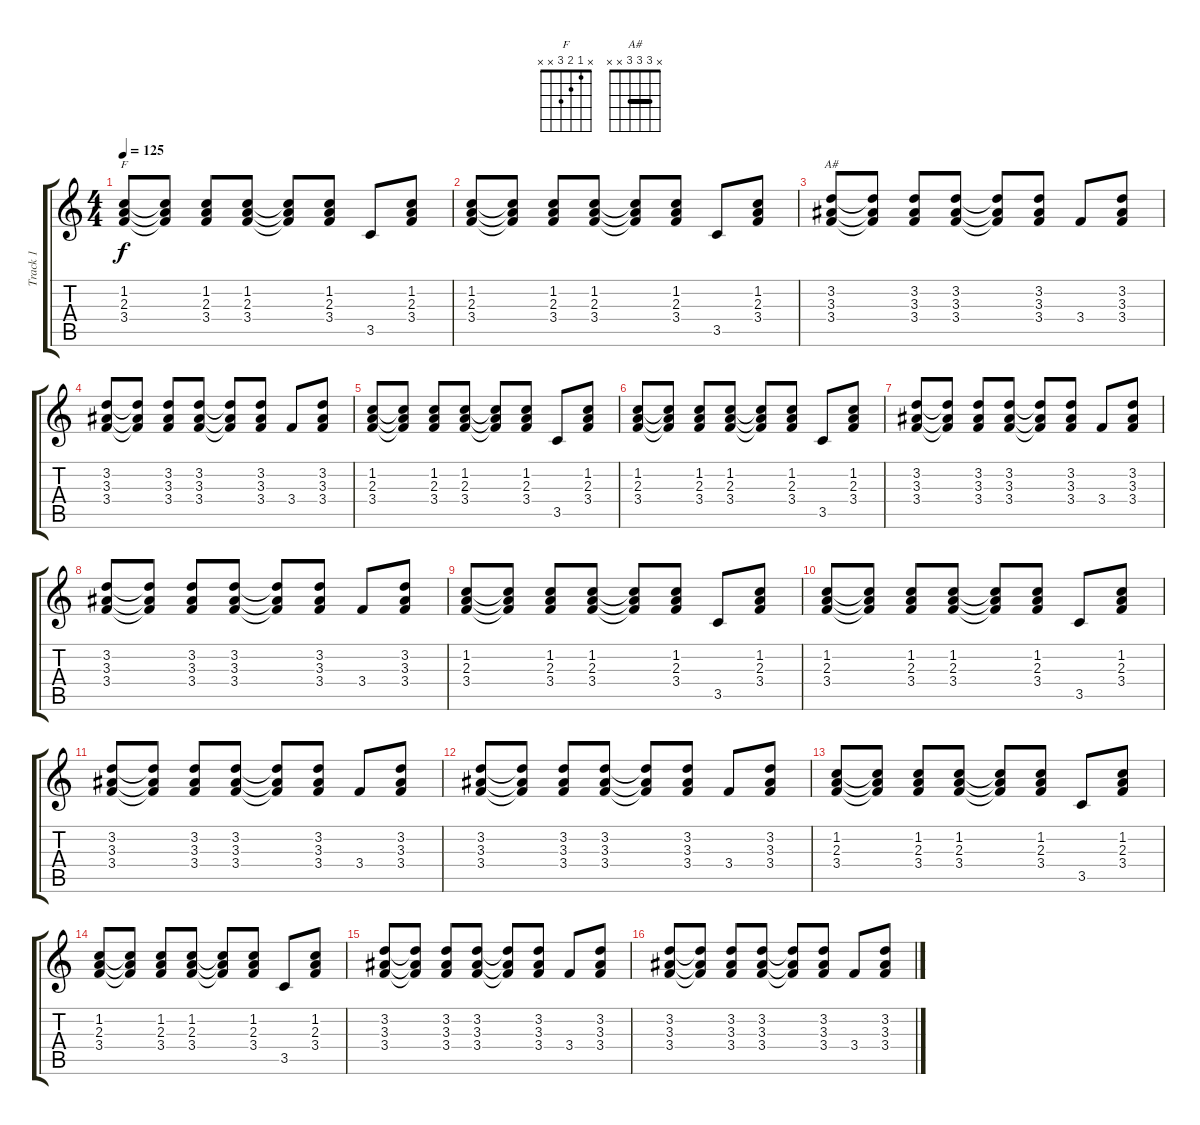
\track ("Track 1" "Track 1") {instrument acousticguitarsteel}
\staff {score tabs}
\tuning (E4 B3 G3 D3 A2 E2) {hide}
\chord ("F" x 1 2 3 x x)
\chord ("A#" x 3 3 3 x x) {barre 3}
\ts (4 4)
\tempo 125
\clef g2
\ks c
(1.2 2.3 3.4).8{ch "F" dy f} (1.2{t} 2.3{t} 3.4{t}).8 (1.2 2.3 3.4).8 (1.2 2.3 3.4).8 (1.2{t} 2.3{t} 3.4{t}).8 (1.2 2.3 3.4).8 3.5.8 (1.2 2.3 3.4).8 |
(1.2 2.3 3.4).8 (1.2{t} 2.3{t} 3.4{t}).8 (1.2 2.3 3.4).8 (1.2 2.3 3.4).8 (1.2{t} 2.3{t} 3.4{t}).8 (1.2 2.3 3.4).8 3.5.8 (1.2 2.3 3.4).8 |
(3.2 3.3 3.4).8{ch "A#"} (3.2{t} 3.3{t} 3.4{t}).8 (3.2 3.3 3.4).8 (3.2 3.3 3.4).8 (3.2{t} 3.3{t} 3.4{t}).8 (3.2 3.3 3.4).8 3.4.8 (3.2 3.3 3.4).8 |
(3.2 3.3 3.4).8 (3.2{t} 3.3{t} 3.4{t}).8 (3.2 3.3 3.4).8 (3.2 3.3 3.4).8 (3.2{t} 3.3{t} 3.4{t}).8 (3.2 3.3 3.4).8 3.4.8 (3.2 3.3 3.4).8 |
(1.2 2.3 3.4).8 (1.2{t} 2.3{t} 3.4{t}).8 (1.2 2.3 3.4).8 (1.2 2.3 3.4).8 (1.2{t} 2.3{t} 3.4{t}).8 (1.2 2.3 3.4).8 3.5.8 (1.2 2.3 3.4).8 |
(1.2 2.3 3.4).8 (1.2{t} 2.3{t} 3.4{t}).8 (1.2 2.3 3.4).8 (1.2 2.3 3.4).8 (1.2{t} 2.3{t} 3.4{t}).8 (1.2 2.3 3.4).8 3.5.8 (1.2 2.3 3.4).8 |
(3.2 3.3 3.4).8 (3.2{t} 3.3{t} 3.4{t}).8 (3.2 3.3 3.4).8 (3.2 3.3 3.4).8 (3.2{t} 3.3{t} 3.4{t}).8 (3.2 3.3 3.4).8 3.4.8 (3.2 3.3 3.4).8 |
(3.2 3.3 3.4).8 (3.2{t} 3.3{t} 3.4{t}).8 (3.2 3.3 3.4).8 (3.2 3.3 3.4).8 (3.2{t} 3.3{t} 3.4{t}).8 (3.2 3.3 3.4).8 3.4.8 (3.2 3.3 3.4).8 |
(1.2 2.3 3.4).8{volume 7} (1.2{t} 2.3{t} 3.4{t}).8 (1.2 2.3 3.4).8 (1.2 2.3 3.4).8 (1.2{t} 2.3{t} 3.4{t}).8 (1.2 2.3 3.4).8 3.5.8 (1.2 2.3 3.4).8 |
(1.2 2.3 3.4).8 (1.2{t} 2.3{t} 3.4{t}).8 (1.2 2.3 3.4).8 (1.2 2.3 3.4).8 (1.2{t} 2.3{t} 3.4{t}).8 (1.2 2.3 3.4).8 3.5.8 (1.2 2.3 3.4).8 |
(3.2 3.3 3.4).8 (3.2{t} 3.3{t} 3.4{t}).8 (3.2 3.3 3.4).8 (3.2 3.3 3.4).8 (3.2{t} 3.3{t} 3.4{t}).8 (3.2 3.3 3.4).8 3.4.8 (3.2 3.3 3.4).8 |
(3.2 3.3 3.4).8 (3.2{t} 3.3{t} 3.4{t}).8 (3.2 3.3 3.4).8 (3.2 3.3 3.4).8 (3.2{t} 3.3{t} 3.4{t}).8 (3.2 3.3 3.4).8 3.4.8 (3.2 3.3 3.4).8 |
(1.2 2.3 3.4).8{volume 1} (1.2{t} 2.3{t} 3.4{t}).8 (1.2 2.3 3.4).8 (1.2 2.3 3.4).8 (1.2{t} 2.3{t} 3.4{t}).8 (1.2 2.3 3.4).8 3.5.8 (1.2 2.3 3.4).8 |
(1.2 2.3 3.4).8 (1.2{t} 2.3{t} 3.4{t}).8 (1.2 2.3 3.4).8 (1.2 2.3 3.4).8 (1.2{t} 2.3{t} 3.4{t}).8 (1.2 2.3 3.4).8 3.5.8 (1.2 2.3 3.4).8 |
(3.2 3.3 3.4).8 (3.2{t} 3.3{t} 3.4{t}).8 (3.2 3.3 3.4).8 (3.2 3.3 3.4).8 (3.2{t} 3.3{t} 3.4{t}).8 (3.2 3.3 3.4).8 3.4.8 (3.2 3.3 3.4).8 |
(3.2 3.3 3.4).8 (3.2{t} 3.3{t} 3.4{t}).8 (3.2 3.3 3.4).8 (3.2 3.3 3.4).8 (3.2{t} 3.3{t} 3.4{t}).8 (3.2 3.3 3.4).8 3.4.8 (3.2 3.3 3.4).8
